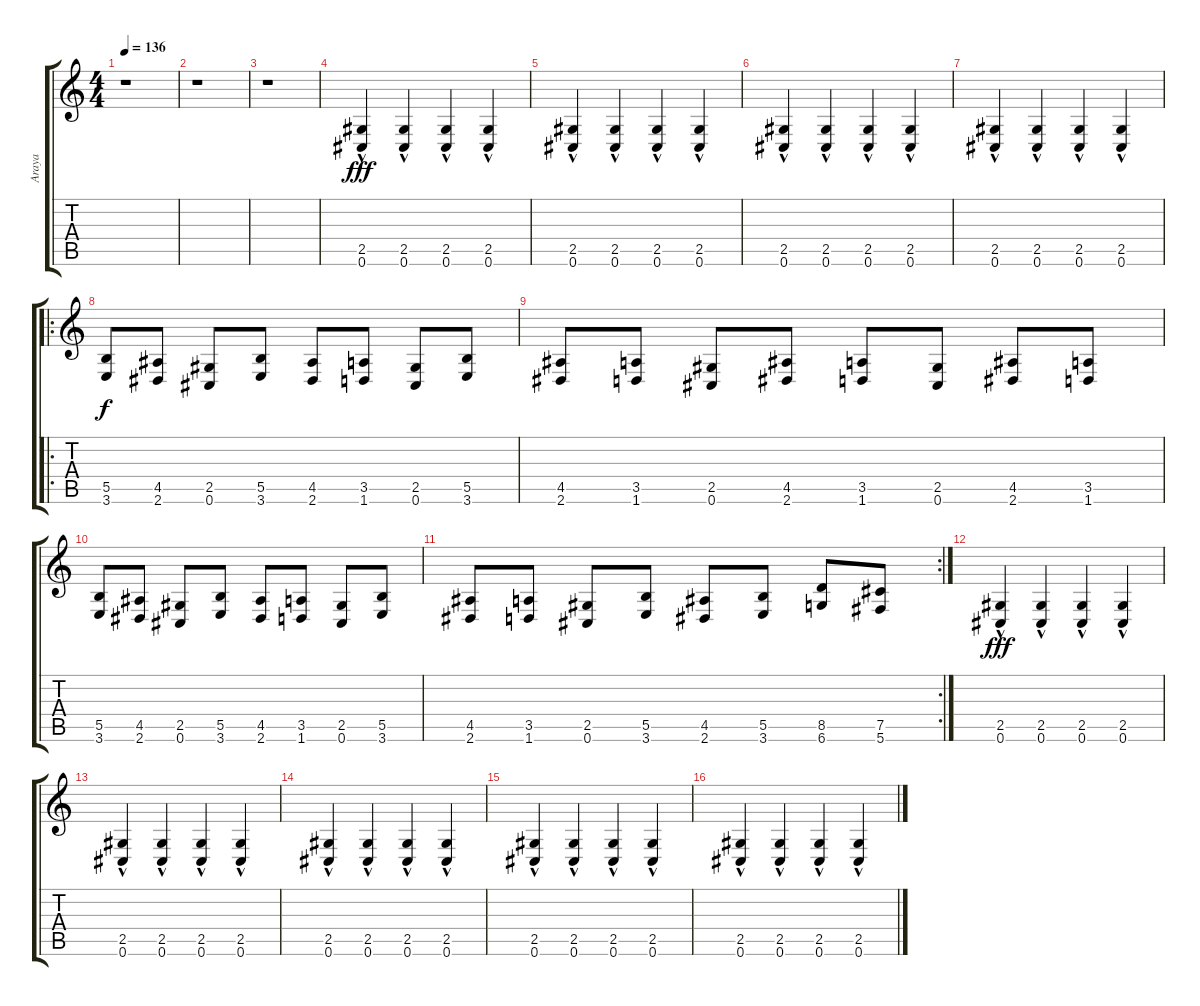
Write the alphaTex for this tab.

\track ("Araya" "Araya") {instrument electricbassfinger}
\staff {score tabs}
\tuning (Db4 Ab3 E3 B2 Gb2 Db2) {hide}
\ts (4 4)
\tempo 136
\clef g2
\ks c
r.1{dy f} |
r.1 |
r.1 |
(2.5{hac} 0.6{hac}).4{dy fff} (2.5{hac} 0.6{hac}).4 (2.5{hac} 0.6{hac}).4 (2.5{hac} 0.6{hac}).4 |
(2.5{hac} 0.6{hac}).4 (2.5{hac} 0.6{hac}).4 (2.5{hac} 0.6{hac}).4 (2.5{hac} 0.6{hac}).4 |
(2.5{hac} 0.6{hac}).4 (2.5{hac} 0.6{hac}).4 (2.5{hac} 0.6{hac}).4 (2.5{hac} 0.6{hac}).4 |
(2.5{hac} 0.6{hac}).4 (2.5{hac} 0.6{hac}).4 (2.5{hac} 0.6{hac}).4 (2.5{hac} 0.6{hac}).4 |
\ro
(5.5 3.6).8{dy f} (4.5 2.6).8 (2.5 0.6).8 (5.5 3.6).8 (4.5 2.6).8 (3.5 1.6).8 (2.5 0.6).8 (5.5 3.6).8 |
(4.5 2.6).8 (3.5 1.6).8 (2.5 0.6).8 (4.5 2.6).8 (3.5 1.6).8 (2.5 0.6).8 (4.5 2.6).8 (3.5 1.6).8 |
(5.5 3.6).8 (4.5 2.6).8 (2.5 0.6).8 (5.5 3.6).8 (4.5 2.6).8 (3.5 1.6).8 (2.5 0.6).8 (5.5 3.6).8 |
\rc 2
(4.5 2.6).8 (3.5 1.6).8 (2.5 0.6).8 (5.5 3.6).8 (4.5 2.6).8 (5.5 3.6).8 (8.5 6.6).8 (7.5 5.6).8 |
(2.5{hac} 0.6{hac}).4{dy fff} (2.5{hac} 0.6{hac}).4 (2.5{hac} 0.6{hac}).4 (2.5{hac} 0.6{hac}).4 |
(2.5{hac} 0.6{hac}).4 (2.5{hac} 0.6{hac}).4 (2.5{hac} 0.6{hac}).4 (2.5{hac} 0.6{hac}).4 |
(2.5{hac} 0.6{hac}).4 (2.5{hac} 0.6{hac}).4 (2.5{hac} 0.6{hac}).4 (2.5{hac} 0.6{hac}).4 |
(2.5{hac} 0.6{hac}).4 (2.5{hac} 0.6{hac}).4 (2.5{hac} 0.6{hac}).4 (2.5{hac} 0.6{hac}).4 |
(2.5{hac} 0.6{hac}).4 (2.5{hac} 0.6{hac}).4 (2.5{hac} 0.6{hac}).4 (2.5{hac} 0.6{hac}).4
